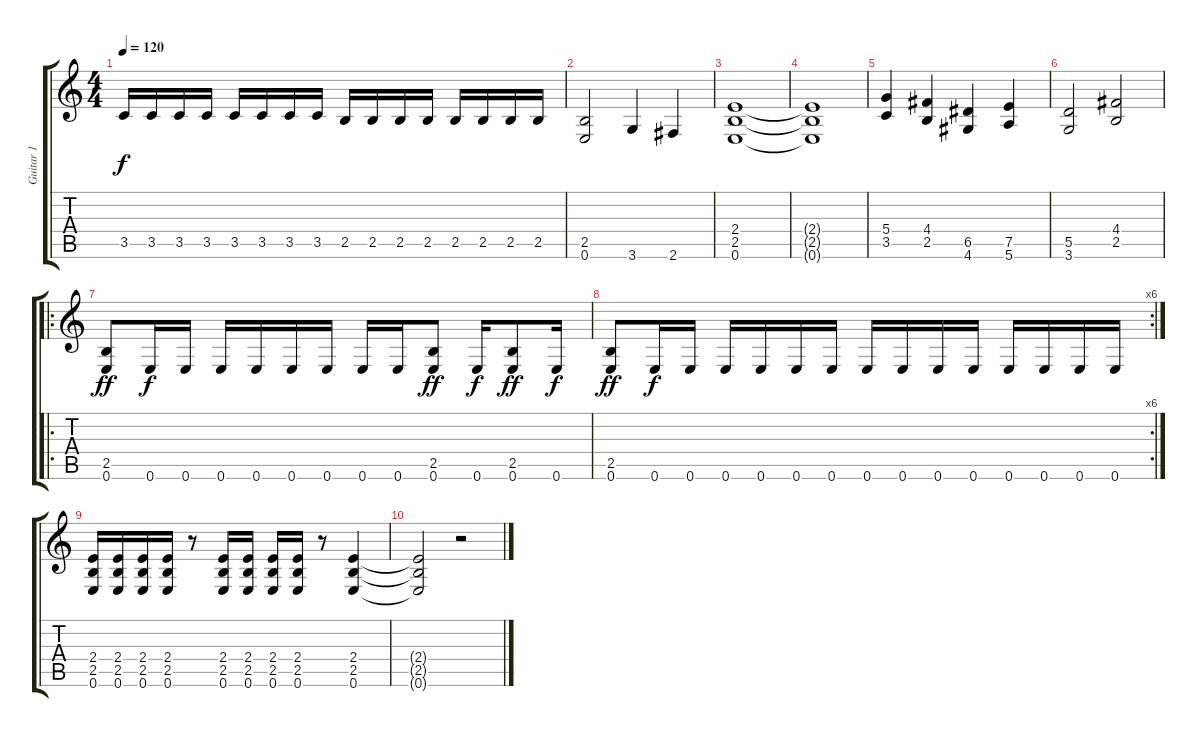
\track ("Guitar 1" "Guitar 1") {instrument distortionguitar}
\staff {score tabs}
\tuning (E4 B3 G3 D3 A2 E2) {hide}
\ts (4 4)
\tempo 120
\clef g2
\ks c
3.5.16{dy f} 3.5.16 3.5.16 3.5.16 3.5.16 3.5.16 3.5.16 3.5.16 2.5.16 2.5.16 2.5.16 2.5.16 2.5.16 2.5.16 2.5.16 2.5.16 |
(2.5 0.6).2 3.6.4 2.6.4 |
(2.4 2.5 0.6).1 |
(2.4{t} 2.5{t} 0.6{t}).1 |
(5.4 3.5).4 (4.4 2.5).4 (6.5 4.6).4 (7.5 5.6).4 |
(5.5 3.6).2 (4.4 2.5).2 |
\ro
(2.5 0.6).8{dy ff} 0.6.16{dy f} 0.6.16 0.6.16 0.6.16 0.6.16 0.6.16 0.6.16 0.6.16 (2.5 0.6).8{dy ff} 0.6.16{dy f} (2.5 0.6).8{dy ff} 0.6.16{dy f} |
\rc 6
(2.5 0.6).8{dy ff} 0.6.16{dy f} 0.6.16 0.6.16 0.6.16 0.6.16 0.6.16 0.6.16 0.6.16 0.6.16 0.6.16 0.6.16 0.6.16 0.6.16 0.6.16 |
(2.4 2.5 0.6).16 (2.4 2.5 0.6).16 (2.4 2.5 0.6).16 (2.4 2.5 0.6).16 r.8 (2.4 2.5 0.6).16 (2.4 2.5 0.6).16 (2.4 2.5 0.6).16 (2.4 2.5 0.6).16 r.8 (2.4 2.5 0.6).4 |
(2.4{t} 2.5{t} 0.6{t}).2 r.2
